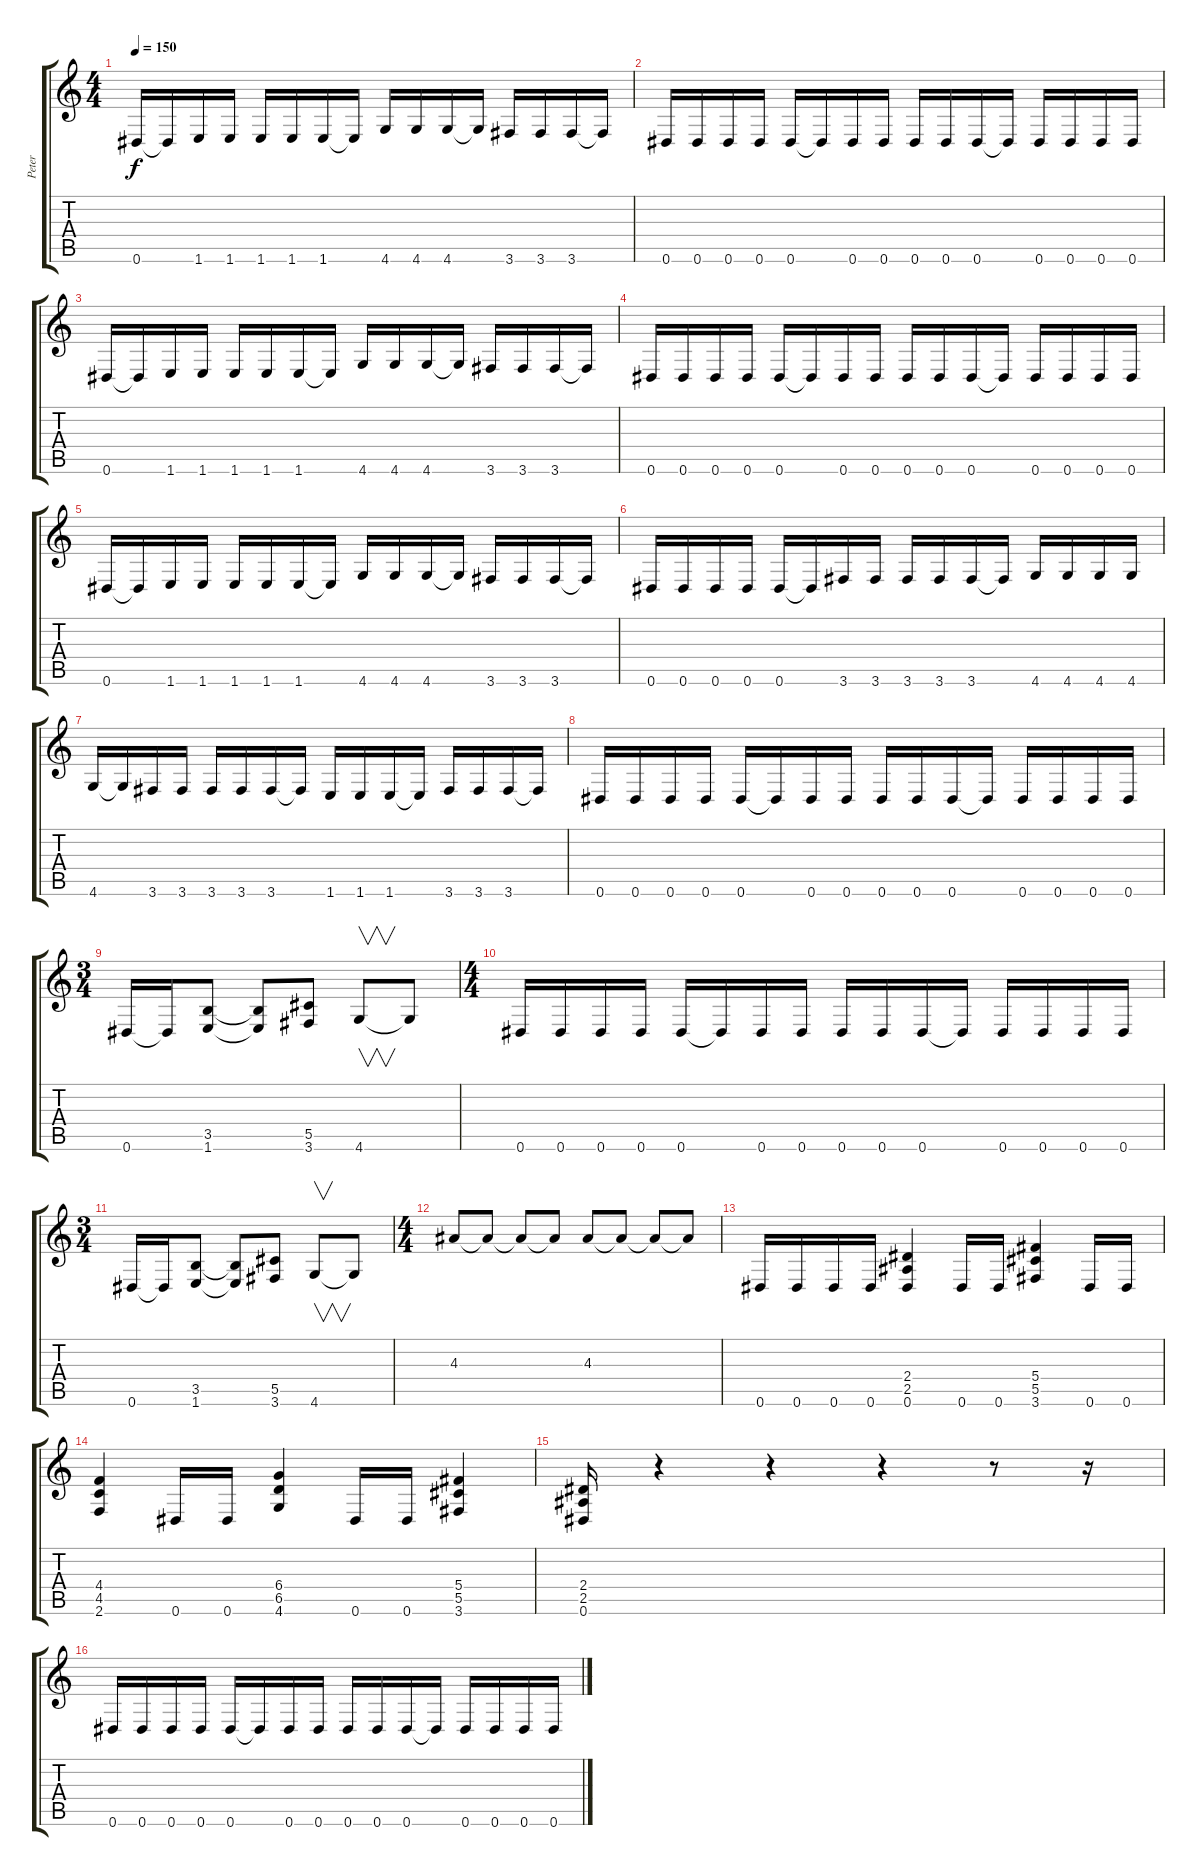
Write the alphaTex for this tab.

\track ("Peter" "Peter") {instrument distortionguitar}
\staff {score tabs}
\tuning (Eb4 Bb3 Gb3 Db3 Ab2 Eb2) {hide}
\ts (4 4)
\tempo 150
\clef g2
\ks c
0.6.16{dy f} 0.6{t}.16 1.6.16 1.6.16 1.6.16 1.6.16 1.6.16 1.6{t}.16 4.6.16 4.6.16 4.6.16 4.6{t}.16 3.6.16 3.6.16 3.6.16 3.6{t}.16 |
0.6.16 0.6.16 0.6.16 0.6.16 0.6.16 0.6{t}.16 0.6.16 0.6.16 0.6.16 0.6.16 0.6.16 0.6{t}.16 0.6.16 0.6.16 0.6.16 0.6.16 |
0.6.16 0.6{t}.16 1.6.16 1.6.16 1.6.16 1.6.16 1.6.16 1.6{t}.16 4.6.16 4.6.16 4.6.16 4.6{t}.16 3.6.16 3.6.16 3.6.16 3.6{t}.16 |
0.6.16 0.6.16 0.6.16 0.6.16 0.6.16 0.6{t}.16 0.6.16 0.6.16 0.6.16 0.6.16 0.6.16 0.6{t}.16 0.6.16 0.6.16 0.6.16 0.6.16 |
0.6.16 0.6{t}.16 1.6.16 1.6.16 1.6.16 1.6.16 1.6.16 1.6{t}.16 4.6.16 4.6.16 4.6.16 4.6{t}.16 3.6.16 3.6.16 3.6.16 3.6{t}.16 |
0.6.16 0.6.16 0.6.16 0.6.16 0.6.16 0.6{t}.16 3.6.16 3.6.16 3.6.16 3.6.16 3.6.16 3.6{t}.16 4.6.16 4.6.16 4.6.16 4.6.16 |
4.6.16 4.6{t}.16 3.6.16 3.6.16 3.6.16 3.6.16 3.6.16 3.6{t}.16 1.6.16 1.6.16 1.6.16 1.6{t}.16 3.6.16 3.6.16 3.6.16 3.6{t}.16 |
0.6.16 0.6.16 0.6.16 0.6.16 0.6.16 0.6{t}.16 0.6.16 0.6.16 0.6.16 0.6.16 0.6.16 0.6{t}.16 0.6.16 0.6.16 0.6.16 0.6.16 |
\ts (3 4)
0.6.16 0.6{t}.16 (3.5 1.6).8 (3.5{t} 1.6{t}).8 (5.5 3.6).8 4.6.8{v} 4.6{t}.8 |
\ts (4 4)
0.6.16 0.6.16 0.6.16 0.6.16 0.6.16 0.6{t}.16 0.6.16 0.6.16 0.6.16 0.6.16 0.6.16 0.6{t}.16 0.6.16 0.6.16 0.6.16 0.6.16 |
\ts (3 4)
0.6.16 0.6{t}.16 (3.5 1.6).8 (3.5{t} 1.6{t}).8 (5.5 3.6).8 4.6.8{v} 4.6{t}.8 |
\ts (4 4)
4.3.8 4.3{t}.8 4.3{t}.8 4.3{t}.8 4.3.8 4.3{t}.8 4.3{t}.8 4.3{t}.8 |
0.6.16 0.6.16 0.6.16 0.6.16 (2.4 2.5 0.6).4 0.6.16 0.6.16 (5.4 5.5 3.6).4 0.6.16 0.6.16 |
(4.4 4.5 2.6).4 0.6.16 0.6.16 (6.4 6.5 4.6).4 0.6.16 0.6.16 (5.4 5.5 3.6).4 |
(2.4 2.5 0.6).16 r.4 r.4 r.4 r.8 r.16 |
0.6.16 0.6.16 0.6.16 0.6.16 0.6.16 0.6{t}.16 0.6.16 0.6.16 0.6.16 0.6.16 0.6.16 0.6{t}.16 0.6.16 0.6.16 0.6.16 0.6.16
